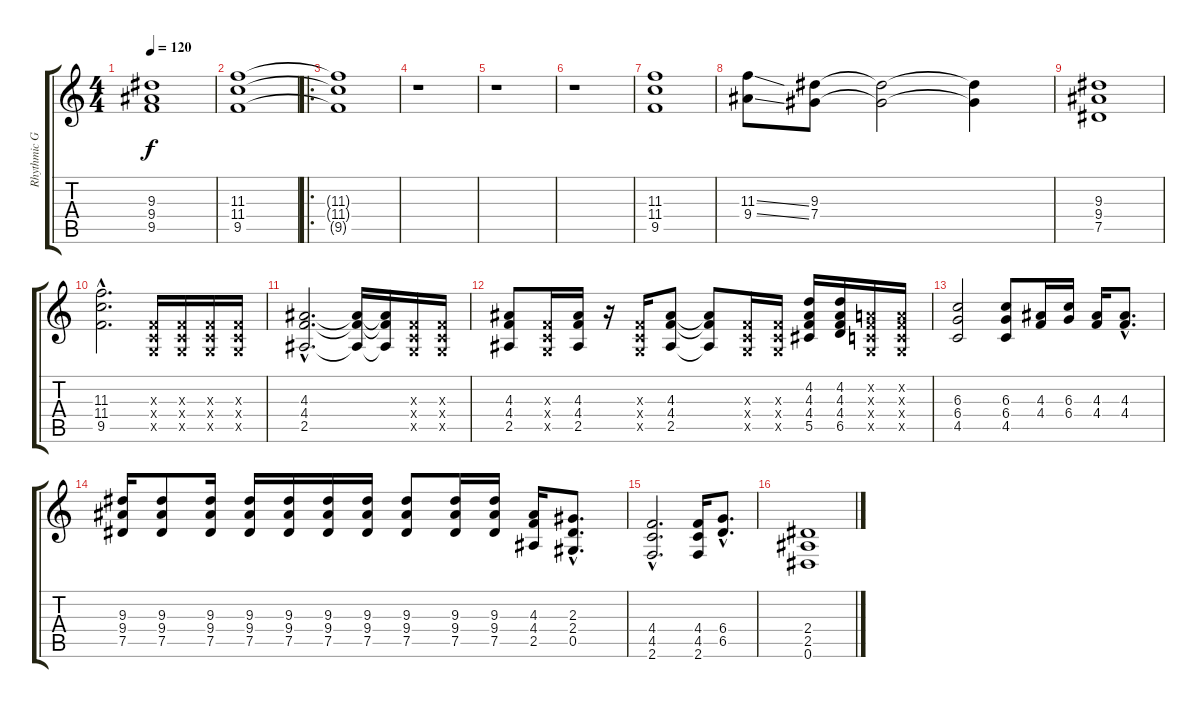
\track ("Rhythmic Guitar" "Rhythmic G") {instrument distortionguitar}
\staff {score tabs}
\tuning (Eb4 Bb3 Gb3 Db3 Ab2 Eb2) {hide}
\ts (4 4)
\tempo 120
\clef g2
\ks c
(9.3 9.4 9.5).1{dy f} |
(11.3 11.4 9.5).1 |
\ro
(11.3{t} 11.4{t} 9.5{t}).1 |
r.1 |
r.1 |
r.1 |
(11.3 11.4 9.5).1 |
(11.3{ss} 9.4{ss}).8 (9.3 7.4).8 (9.3{t} 7.4{t}).2 (9.3{t} 7.4{t}).4 |
(9.3 9.4 7.5).1 |
(11.3{hac} 11.4{hac} 9.5{hac}).2{d} (-1.3{x} -1.4{x} -1.5{x}).16 (-1.3{x} -1.4{x} -1.5{x}).16 (-1.3{x} -1.4{x} -1.5{x}).16 (-1.3{x} -1.4{x} -1.5{x}).16 |
(4.3{hac} 4.4{hac} 2.5{hac}).2{d} (4.3{t} 4.4{t} 2.5{t}).16 (4.3{t} 4.4{t} 2.5{t}).16 (-1.3{x} -1.4{x} -1.5{x}).16 (-1.3{x} -1.4{x} -1.5{x}).16 |
(4.3 4.4 2.5).8 (-1.3{x} -1.4{x} -1.5{x}).16 (4.3 4.4 2.5).16 r.16 (-1.3{x} -1.4{x} -1.5{x}).16 (4.3 4.4 2.5).8 (4.3{t} 4.4{t} 2.5{t}).8 (-1.3{x} -1.4{x} -1.5{x}).16 (-1.3{x} -1.4{x} -1.5{x}).16 (4.2 4.3 4.4 5.5).16 (4.2 4.3 4.4 6.5).16 (-1.2{x} -1.3{x} -1.4{x} -1.5{x}).16 (-1.2{x} -1.3{x} -1.4{x} -1.5{x}).16 |
(6.3 6.4 4.5).2 (6.3 6.4 4.5).8 (4.3 4.4).16 (6.3 6.4).16 (4.3 4.4).16 (4.3{hac} 4.4{hac}).8{d} |
(9.3 9.4 7.5).16 (9.3 9.4 7.5).8 (9.3 9.4 7.5).16 (9.3 9.4 7.5).16 (9.3 9.4 7.5).16 (9.3 9.4 7.5).16 (9.3 9.4 7.5).16 (9.3 9.4 7.5).8 (9.3 9.4 7.5).16 (9.3 9.4 7.5).16 (4.3 4.4 2.5).16 (2.3{hac} 2.4{hac} 0.5{hac}).8{d} |
(4.4{hac} 4.5{hac} 2.6{hac}).2{d} (4.4 4.5 2.6).16 (6.4{hac} 6.5{hac}).8{d} |
(2.4 2.5 0.6).1
